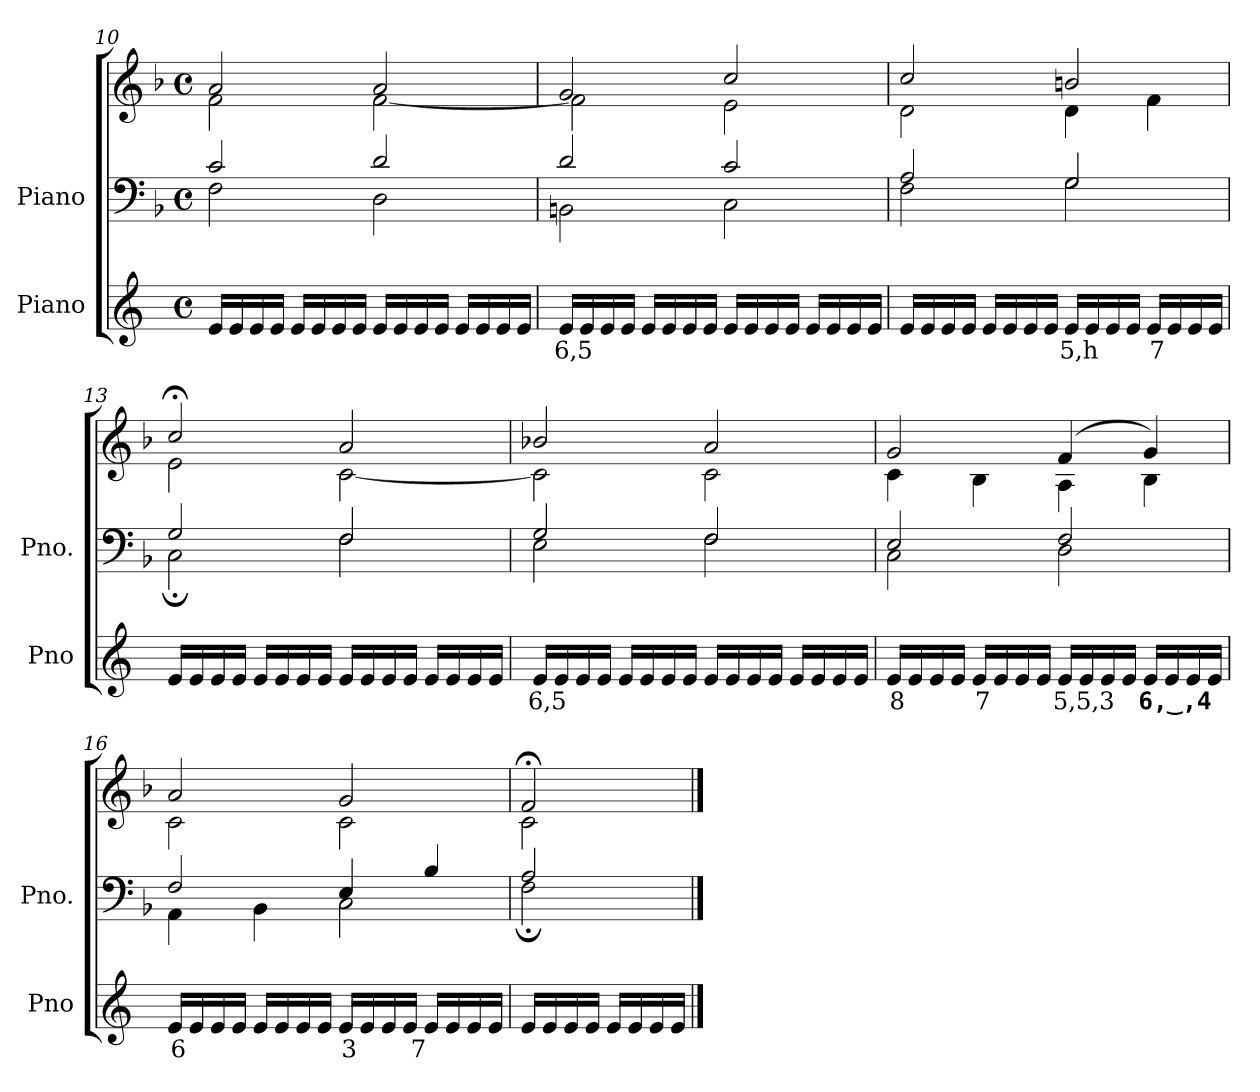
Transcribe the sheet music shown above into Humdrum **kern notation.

**kern	**text	**kern	**kern
*part2	*part2	*part1	*part1
*staff3	*staff3	*staff2	*staff1
*I"Piano	*	*I"Piano	*
*I'Pno	*	*I'Pno.	*
*clefG2	*	*clefF4	*clefG2
*k[]	*	*k[b-]	*k[b-]
*M4/4	*	*M4/4	*M4/4
*met(c)	*	*met(c)	*met(c)
=10	=10	=10	=10
*	*	*^	*^
16e/LL	.	2c/	2F\	2a/	2f\
16e/	.	.	.	.	.
16e/	.	.	.	.	.
16e/JJ	.	.	.	.	.
16e/LL	.	.	.	.	.
16e/	.	.	.	.	.
16e/	.	.	.	.	.
16e/JJ	.	.	.	.	.
16e/LL	.	2d/	2D\	2a/	[2f\
16e/	.	.	.	.	.
16e/	.	.	.	.	.
16e/JJ	.	.	.	.	.
16e/LL	.	.	.	.	.
16e/	.	.	.	.	.
16e/	.	.	.	.	.
16e/JJ	.	.	.	.	.
=11	=11	=11	=11	=11	=11
!	!LO:LY:b	!	!	!	!
16e/LL	6,5	2d/	2BBn\	2g/	2f\]
16e/	.	.	.	.	.
16e/	.	.	.	.	.
16e/JJ	.	.	.	.	.
16e/LL	.	.	.	.	.
16e/	.	.	.	.	.
16e/	.	.	.	.	.
16e/JJ	.	.	.	.	.
16e/LL	.	2c/	2C\	2cc/	2e\
16e/	.	.	.	.	.
16e/	.	.	.	.	.
16e/JJ	.	.	.	.	.
16e/LL	.	.	.	.	.
16e/	.	.	.	.	.
16e/	.	.	.	.	.
16e/JJ	.	.	.	.	.
=12	=12	=12	=12	=12	=12
16e/LL	.	2A/	2F\	2cc/	2d\
16e/	.	.	.	.	.
16e/	.	.	.	.	.
16e/JJ	.	.	.	.	.
16e/LL	.	.	.	.	.
16e/	.	.	.	.	.
16e/	.	.	.	.	.
16e/JJ	.	.	.	.	.
!	!LO:LY:b	!	!	!	!
16e/LL	5,h	2G/	2G\	2bn/	4d\
16e/	.	.	.	.	.
16e/	.	.	.	.	.
16e/JJ	.	.	.	.	.
!	!LO:LY:b	!	!	!	!
16e/LL	7	.	.	.	4f\
16e/	.	.	.	.	.
16e/	.	.	.	.	.
16e/JJ	.	.	.	.	.
=13	=13	=13	=13	=13	=13
16e/LL	.	2G/	2C;\	2cc;</	2e\
16e/	.	.	.	.	.
16e/	.	.	.	.	.
16e/JJ	.	.	.	.	.
16e/LL	.	.	.	.	.
16e/	.	.	.	.	.
16e/	.	.	.	.	.
16e/JJ	.	.	.	.	.
16e/LL	.	2F/	2F\	2a/	[2c\
16e/	.	.	.	.	.
16e/	.	.	.	.	.
16e/JJ	.	.	.	.	.
16e/LL	.	.	.	.	.
16e/	.	.	.	.	.
16e/	.	.	.	.	.
16e/JJ	.	.	.	.	.
=14	=14	=14	=14	=14	=14
!	!LO:LY:b	!	!	!	!
16e/LL	6,5	2G/	2E\	2b-X/	2c\]
16e/	.	.	.	.	.
16e/	.	.	.	.	.
16e/JJ	.	.	.	.	.
16e/LL	.	.	.	.	.
16e/	.	.	.	.	.
16e/	.	.	.	.	.
16e/JJ	.	.	.	.	.
16e/LL	.	2F/	2F\	2a/	2c\
16e/	.	.	.	.	.
16e/	.	.	.	.	.
16e/JJ	.	.	.	.	.
16e/LL	.	.	.	.	.
16e/	.	.	.	.	.
16e/	.	.	.	.	.
16e/JJ	.	.	.	.	.
=15	=15	=15	=15	=15	=15
!	!LO:LY:b	!	!	!	!
16e/LL	8	2E/	2C\	2g/	4c\
16e/	.	.	.	.	.
16e/	.	.	.	.	.
16e/JJ	.	.	.	.	.
!	!LO:LY:b	!	!	!	!
16e/LL	7	.	.	.	4B-\
16e/	.	.	.	.	.
16e/	.	.	.	.	.
16e/JJ	.	.	.	.	.
!	!LO:LY:b	!	!	!	!
16e/LL	5,5,3	2F/	2D\	(>4f/	4A\
16e/	.	.	.	.	.
16e/	.	.	.	.	.
16e/JJ	.	.	.	.	.
!	!LO:LY:b	!	!	!	!
16e/LL	6,_,4	.	.	4g/)	4B-\
16e/	.	.	.	.	.
16e/	.	.	.	.	.
16e/JJ	.	.	.	.	.
=16	=16	=16	=16	=16	=16
!	!LO:LY:b	!	!	!	!
16e/LL	6	2F/	4AA\	2a/	2c\
16e/	.	.	.	.	.
16e/	.	.	.	.	.
16e/JJ	.	.	.	.	.
!	!LO:LY:b	!	!	!	!
16e/LL	_	.	4BB-\	.	.
16e/	.	.	.	.	.
16e/	.	.	.	.	.
16e/JJ	.	.	.	.	.
!	!LO:LY:b	!	!	!	!
16e/LL	3	4E/	2C\	2g/	2c\
16e/	.	.	.	.	.
16e/	.	.	.	.	.
16e/JJ	.	.	.	.	.
!	!LO:LY:b	!	!	!	!
16e/LL	7	4B-/	.	.	.
16e/	.	.	.	.	.
16e/	.	.	.	.	.
16e/JJ	.	.	.	.	.
=17	=17	=17	=17	=17	=17
16e/LL	.	2A/	2F;\	2f;</	2c\
16e/	.	.	.	.	.
16e/	.	.	.	.	.
16e/JJ	.	.	.	.	.
16e/LL	.	.	.	.	.
16e/	.	.	.	.	.
16e/	.	.	.	.	.
16e/JJ	.	.	.	.	.
*	*	*v	*v	*	*
*	*	*	*v	*v
==	==	==	==
*-	*-	*-	*-
